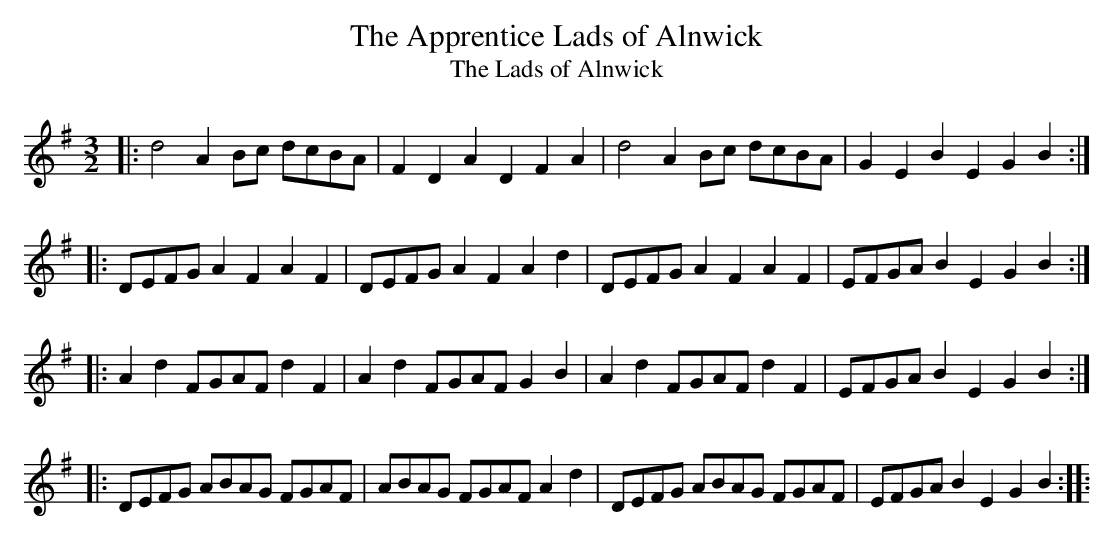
X:1
T:Apprentice Lads of Alnwick, The
T:The Lads of Alnwick
M:3/2
L:1/8
K:Gmaj
|:\
d4   A2Bc dcBA | F2D2 A2D2 F2A2 | d4   A2Bc dcBA | G2E2 B2E2 G2B2 ::
DEFG A2F2 A2F2 | DEFG A2F2 A2d2 | DEFG A2F2 A2F2 | EFGA B2E2 G2B2::
A2d2 FGAF d2F2 | A2d2 FGAF G2B2 | A2d2 FGAF d2F2 | EFGA B2E2 G2B2::
DEFG ABAG FGAF | ABAG FGAF A2d2 | DEFG ABAG FGAF | EFGA B2E2 G2B2::
